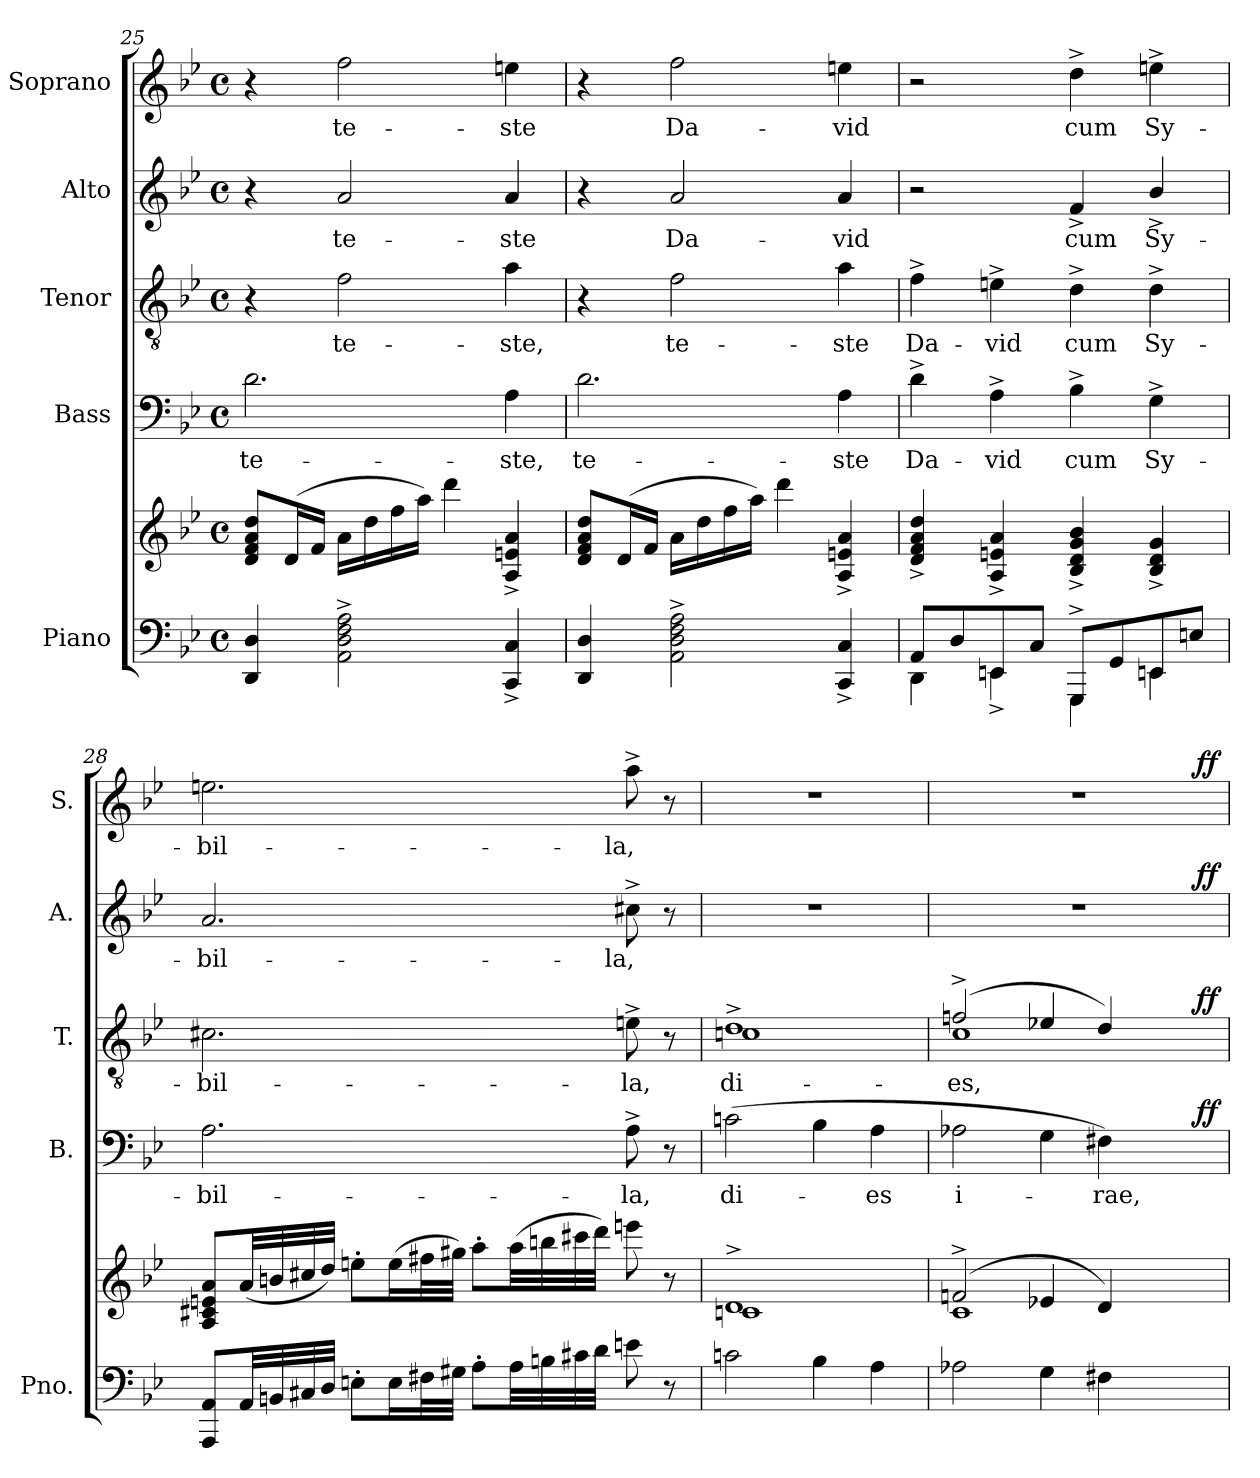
**kern	**kern	**kern	**text	**dynam	**kern	**text	**dynam	**kern	**text	**dynam	**kern	**text	**dynam
*part5	*part5	*part4	*part4	*part4	*part3	*part3	*part3	*part2	*part2	*part2	*part1	*part1	*part1
*staff6	*staff5	*staff4	*staff4	*staff4	*staff3	*staff3	*staff3	*staff2	*staff2	*staff2	*staff1	*staff1	*staff1
*I"Piano	*	*I"Bass	*	*	*I"Tenor	*	*	*I"Alto	*	*	*I"Soprano	*	*
*I'Pno.	*	*I'B.	*	*	*I'T.	*	*	*I'A.	*	*	*I'S.	*	*
*clefF4	*clefG2	*clefF4	*	*	*clefGv2	*	*	*clefG2	*	*	*clefG2	*	*
*	*	*	*	*	*ITrd7c12	*	*	*	*	*	*	*	*
*k[b-e-]	*k[b-e-]	*k[b-e-]	*	*	*k[b-e-]	*	*	*k[b-e-]	*	*	*k[b-e-]	*	*
*B-:	*B-:	*B-:	*	*	*B-:	*	*	*B-:	*	*	*B-:	*	*
*M4/4	*M4/4	*M4/4	*	*	*M4/4	*	*	*M4/4	*	*	*M4/4	*	*
*met(c)	*met(c)	*met(c)	*	*	*met(c)	*	*	*met(c)	*	*	*met(c)	*	*
=25	=25	=25	=25	=25	=25	=25	=25	=25	=25	=25	=25	=25	=25
!	!	!	!LO:LY:b:color=#000000	!	!	!	!	!	!	!	!	!	!
4DDi/ 4Di	8di/ 8fi 8ai 8ddiL	2.di\	te-	.	4r	.	.	4r	.	.	4r	.	.
.	(16di/L	.	.	.	.	.	.	.	.	.	.	.	.
.	16fi/JJ	.	.	.	.	.	.	.	.	.	.	.	.
!	!	!	!	!	!	!LO:LY:b:color=#000000	!	!	!	!	!	!	!
!	!	!	!	!	!	!	!	!	!LO:LY:b:color=#000000	!	!	!	!
!	!	!	!	!	!	!	!	!	!	!	!	!LO:LY:b:color=#000000	!
2AAi\^ 2Di^ 2Fi^ 2Ai^	16ai\LL	.	.	.	2Fi\	te-	.	2ai/	te-	.	2ffi\	te-	.
.	16ddi\	.	.	.	.	.	.	.	.	.	.	.	.
.	16ffi\	.	.	.	.	.	.	.	.	.	.	.	.
.	16aai\JJ)	.	.	.	.	.	.	.	.	.	.	.	.
.	4dddi\	.	.	.	.	.	.	.	.	.	.	.	.
!	!	!	!LO:LY:b:color=#000000	!	!	!	!	!	!	!	!	!	!
!	!	!	!	!	!	!LO:LY:b:color=#000000	!	!	!	!	!	!	!
!	!	!	!	!	!	!	!	!	!LO:LY:b:color=#000000	!	!	!	!
!	!	!	!	!	!	!	!	!	!	!	!	!LO:LY:b:color=#000000	!
4CCi/^ 4Ci^	4Ai/^ 4eni^ 4ai^	4Ai\	-ste,	.	4Ai\	-ste,	.	4ai/	-ste	.	4eeni\	-ste	.
!!LO:LB:g=z
=26	=26	=26	=26	=26	=26	=26	=26	=26	=26	=26	=26	=26	=26
!	!	!	!LO:LY:b:color=#000000	!	!	!	!	!	!	!	!	!	!
4DDi/ 4Di	8di/ 8fi 8ai 8ddiL	2.di\	te-	.	4r	.	.	4r	.	.	4r	.	.
.	(16di/L	.	.	.	.	.	.	.	.	.	.	.	.
.	16fi/JJ	.	.	.	.	.	.	.	.	.	.	.	.
!	!	!	!	!	!	!LO:LY:b:color=#000000	!	!	!	!	!	!	!
!	!	!	!	!	!	!	!	!	!LO:LY:b:color=#000000	!	!	!	!
!	!	!	!	!	!	!	!	!	!	!	!	!LO:LY:b:color=#000000	!
2AAi\^ 2Di^ 2Fi^ 2Ai^	16ai\LL	.	.	.	2Fi\	te-	.	2ai/	Da-	.	2ffi\	Da-	.
.	16ddi\	.	.	.	.	.	.	.	.	.	.	.	.
.	16ffi\	.	.	.	.	.	.	.	.	.	.	.	.
.	16aai\JJ)	.	.	.	.	.	.	.	.	.	.	.	.
.	4dddi\	.	.	.	.	.	.	.	.	.	.	.	.
!	!	!	!LO:LY:b:color=#000000	!	!	!	!	!	!	!	!	!	!
!	!	!	!	!	!	!LO:LY:b:color=#000000	!	!	!	!	!	!	!
!	!	!	!	!	!	!	!	!	!LO:LY:b:color=#000000	!	!	!	!
!	!	!	!	!	!	!	!	!	!	!	!	!LO:LY:b:color=#000000	!
4CCi/^ 4Ci^	4Ai/^ 4eni^ 4ai^	4Ai\	-ste	.	4Ai\	-ste	.	4ai/	-vid	.	4eeni\	-vid	.
=27	=27	=27	=27	=27	=27	=27	=27	=27	=27	=27	=27	=27	=27
*^	*	*	*	*	*	*	*	*	*	*	*	*	*
!	!	!	!	!LO:LY:b:color=#000000	!	!	!	!	!	!	!	!	!	!
!	!	!	!	!	!	!	!LO:LY:b:color=#000000	!	!	!	!	!	!	!
8AAi/L	4DDi\	4di/^ 4fi^ 4ai^ 4ddi^	4d^i\	Da-	.	4F^i\	Da-	.	2r	.	.	2r	.	.
8Di/	.	.	.	.	.	.	.	.	.	.	.	.	.	.
!	!	!	!	!LO:LY:b:color=#000000	!	!	!	!	!	!	!	!	!	!
!	!	!	!	!	!	!	!LO:LY:b:color=#000000	!	!	!	!	!	!	!
8EEni/	4EE^i\	4Ai/^ 4eni^ 4ai^	4A^i\	-vid	.	4En^i\	-vid	.	.	.	.	.	.	.
8Ci/J	.	.	.	.	.	.	.	.	.	.	.	.	.	.
!	!	!	!	!LO:LY:b:color=#000000	!	!	!	!	!	!	!	!	!	!
!	!	!	!	!	!	!	!LO:LY:b:color=#000000	!	!	!	!	!	!	!
!	!	!	!	!	!	!	!	!	!	!LO:LY:b:color=#000000	!	!	!	!
!	!	!	!	!	!	!	!	!	!	!	!	!	!LO:LY:b:color=#000000	!
8GGG^i/L	4GGGi\	4B-i/^ 4di^ 4gi^ 4b-i^	4B-^i\	cum	.	4D^i\	cum	.	4f^i/	cum	.	4dd^i\	cum	.
8GGi/	.	.	.	.	.	.	.	.	.	.	.	.	.	.
!	!	!	!	!LO:LY:b:color=#000000	!	!	!	!	!	!	!	!	!	!
!	!	!	!	!	!	!	!LO:LY:b:color=#000000	!	!	!	!	!	!	!
!	!	!	!	!	!	!	!	!	!	!LO:LY:b:color=#000000	!	!	!	!
!	!	!	!	!	!	!	!	!	!	!	!	!	!LO:LY:b:color=#000000	!
8EEni/	4EEi\	4B-i/^ 4di^ 4gi^	4G^i\	Sy-	.	4D^i\	Sy-	.	4b-^i/	Sy-	.	4een^i\	Sy-	.
8Eni/J	.	.	.	.	.	.	.	.	.	.	.	.	.	.
*v	*v	*	*	*	*	*	*	*	*	*	*	*	*	*
=28	=28	=28	=28	=28	=28	=28	=28	=28	=28	=28	=28	=28	=28
!	!	!	!LO:LY:b:color=#000000	!	!	!	!	!	!	!	!	!	!
!	!	!	!	!	!	!LO:LY:b:color=#000000	!	!	!	!	!	!	!
!	!	!	!	!	!	!	!	!	!LO:LY:b:color=#000000	!	!	!	!
!	!	!	!	!	!	!	!	!	!	!	!	!LO:LY:b:color=#000000	!
8AAAi/ 8AAiL	8Ai/ 8c#Xi 8eni 8aiL	2.Ai\	-bil-	.	2.C#Xi\	-bil-	.	2.ai/	-bil-	.	2.eeni\	-bil-	.
32AAi/LL	(32ai/LL	.	.	.	.	.	.	.	.	.	.	.	.
32BBni/	32bni/	.	.	.	.	.	.	.	.	.	.	.	.
32C#Xi/	32cc#Xi/	.	.	.	.	.	.	.	.	.	.	.	.
32Di/JJJ	32ddi/JJJ)	.	.	.	.	.	.	.	.	.	.	.	.
8En'i\L	8een'i\L	.	.	.	.	.	.	.	.	.	.	.	.
16Ei\L	(16eei\L	.	.	.	.	.	.	.	.	.	.	.	.
32F#Xi\L	32ff#Xi\L	.	.	.	.	.	.	.	.	.	.	.	.
32G#Xi\JJJ	32gg#Xi\JJJ)	.	.	.	.	.	.	.	.	.	.	.	.
8A'i\L	8aa'i\L	.	.	.	.	.	.	.	.	.	.	.	.
32Ai\LL	(32aai\LL	.	.	.	.	.	.	.	.	.	.	.	.
32Bni\	32bbni\	.	.	.	.	.	.	.	.	.	.	.	.
32c#Xi\	32ccc#Xi\	.	.	.	.	.	.	.	.	.	.	.	.
32di\JJJ	32dddi\JJJ)	.	.	.	.	.	.	.	.	.	.	.	.
!	!	!	!LO:LY:b:color=#000000	!	!	!	!	!	!	!	!	!	!
!	!	!	!	!	!	!LO:LY:b:color=#000000	!	!	!	!	!	!	!
!	!	!	!	!	!	!	!	!	!LO:LY:b:color=#000000	!	!	!	!
!	!	!	!	!	!	!	!	!	!	!	!	!LO:LY:b:color=#000000	!
8eni\	8eeeni\	8A^i\	-la,	.	8En^i\	-la,	.	8cc#X^i\	-la,	.	8aa^i\	-la,	.
8r	8r	8r	.	.	8r	.	.	8r	.	.	8r	.	.
=29	=29	=29	=29	=29	=29	=29	=29	=29	=29	=29	=29	=29	=29
*	*^	*	*	*	*	*	*	*	*	*	*	*	*
!	!	!	!	!LO:LY:b:color=#000000	!	!	!	!	!	!	!	!	!	!
!	!	!	!	!	!	!	!LO:LY:b:color=#000000	!	!	!	!	!	!	!
*	*	*	*	*	*	*^	*	*	*	*	*	*	*	*
2cni\	1d^i	1cni	(2cni\	di-	.	1D^i	1Cni	di-	.	1r	.	.	1r	.	.
4B-i\	.	.	4B-i\	.	.	.	.	.	.	.	.	.	.	.	.
!	!	!	!	!LO:LY:b:color=#000000	!	!	!	!	!	!	!	!	!	!	!
4Ai\	.	.	4Ai\	-es	.	.	.	.	.	.	.	.	.	.	.
*	*	*	*	*	*	*v	*v	*	*	*	*	*	*	*	*
!!LO:PB:g=z
=30	=30	=30	=30	=30	=30	=30	=30	=30	=30	=30	=30	=30	=30	=30
!	!	!	!	!LO:LY:b:color=#000000	!	!	!	!	!	!	!	!	!	!
!	!	!	!	!	!	!	!LO:LY:b:color=#000000	!	!	!	!	!	!	!
*	*	*	*^	*	*	*^	*	*	*^	*	*	*^	*	*
*	*	*	*	*	*	*	*	*^	*	*	*	*	*	*	*	*	*	*
2A-Xi\	(2fn^i/	1ci	2A-Xi\	2ryy	i-	.	(2Fn^i/	1Ci	2ryy	-es,	.	1r	2ryy	.	.	1r	2ryy	.	.
4Gi\	4e-Xi/	.	4Gi\	4ryy	.	.	4E-Xi/	.	4ryy	.	.	.	4ryy	.	.	.	4ryy	.	.
!	!	!	!	!	!LO:LY:b:color=#000000	!	!	!	!	!	!	!	!	!	!	!	!	!	!
4F#Xi\	4di/)	.	4F#Xi\)	8ryy	-rae,	.	4Di/)	.	8ryy	.	.	.	8ryy	.	.	.	8ryy	.	.
.	.	.	.	16ryy	.	.	.	.	16ryy	.	.	.	16ryy	.	.	.	16ryy	.	.
.	.	.	.	32ryy	.	.	.	.	32ryy	.	.	.	32ryy	.	.	.	32ryy	.	.
.	.	.	.	64ryy	.	.	.	.	64ryy	.	.	.	64ryy	.	.	.	64ryy	.	.
.	.	.	.	128...ryy	.	.	.	.	128...ryy	.	.	.	128...ryy	.	.	.	128...ryy	.	.
.	.	.	.	1024ryy	.	ff	.	.	1024ryy	.	ff	.	1024ryy	.	ff	.	1024ryy	.	ff
*	*v	*v	*	*	*	*	*v	*v	*v	*	*	*v	*v	*	*	*v	*v	*	*
*	*	*v	*v	*	*	*	*	*	*	*	*	*	*	*
=	=	=	=	=	=	=	=	=	=	=	=	=	=
*-	*-	*-	*-	*-	*-	*-	*-	*-	*-	*-	*-	*-	*-
